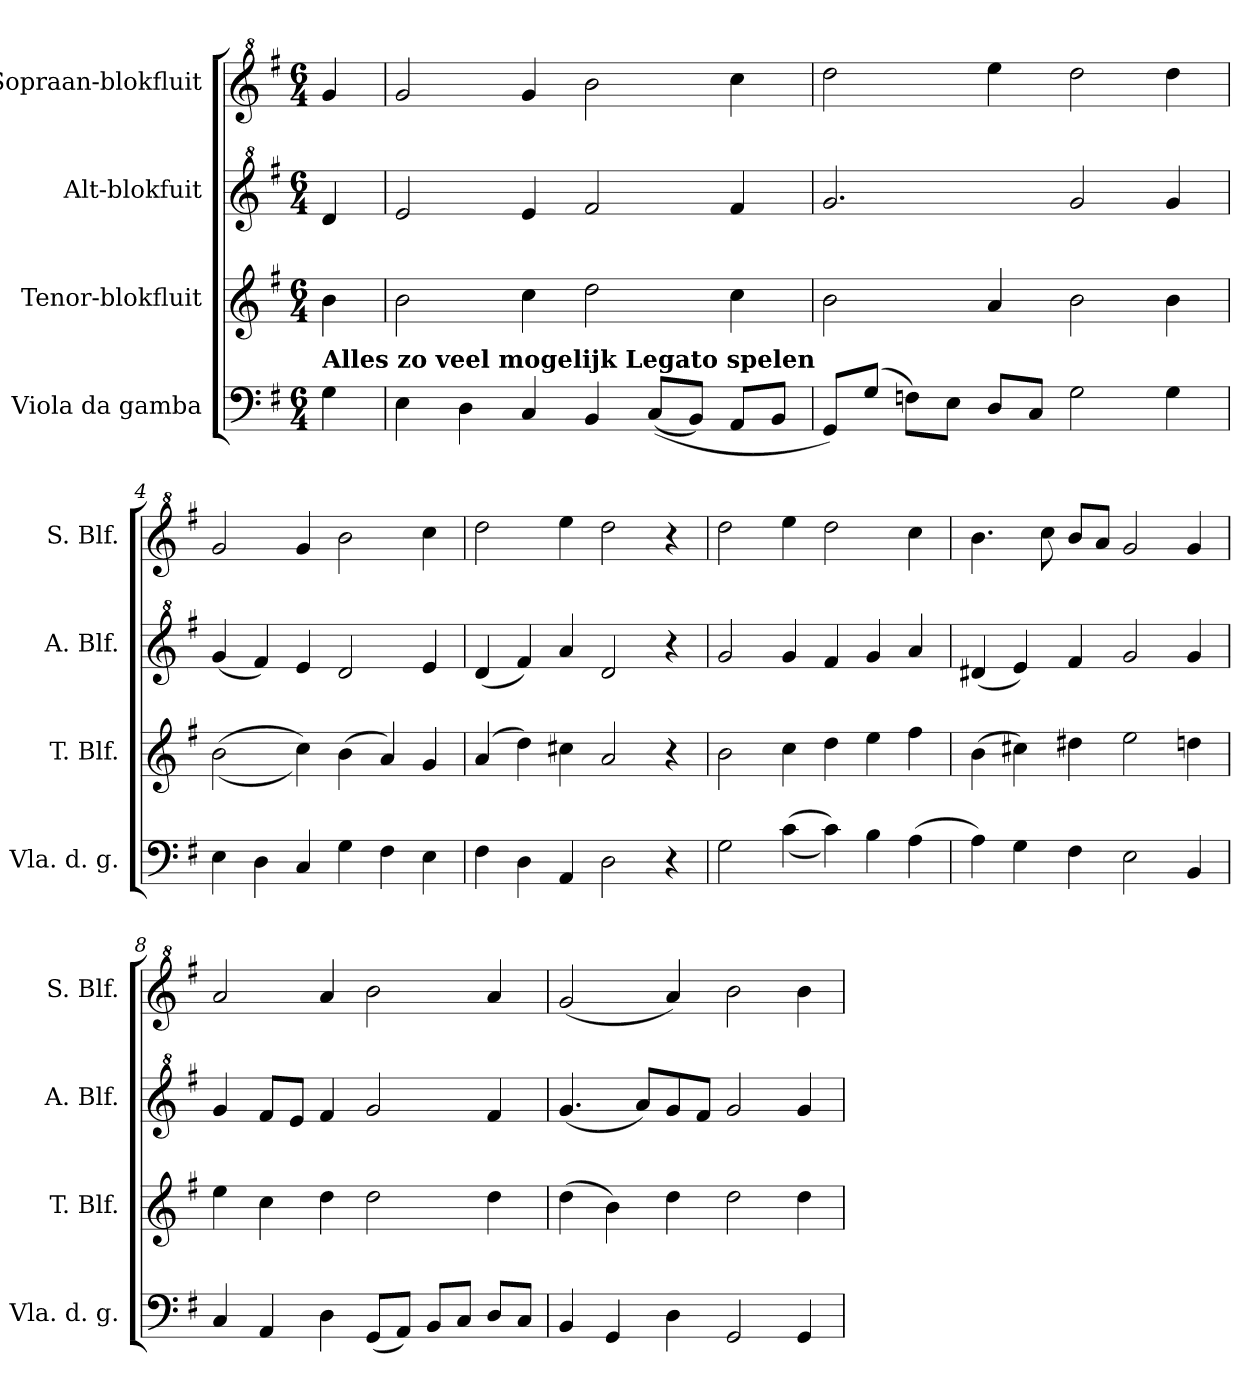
**kern	**kern	**kern	**kern
*part4	*part3	*part2	*part1
*staff4	*staff3	*staff2	*staff1
*I"Viola da gamba	*I"Tenor-blokfluit	*I"Alt-blokfuit	*I"Sopraan-blokfluit
*I'Vla. d. g.	*I'T. Blf.	*I'A. Blf.	*I'S. Blf.
*clefF4	*clefG2	*clefG^2	*clefG^2
*k[f#]	*k[f#]	*k[f#]	*k[f#]
*M6/4	*M6/4	*M6/4	*M6/4
=1	=1	=1	=1
!LO:TX:a:B:t=Alles zo veel mogelijk Legato spelen	!	!	!
4G\	4b\	4dd/	4gg/
=2	=2	=2	=2
4E\	2b\	2ee/	2gg/
4D\	.	.	.
4C/	4cc\	4ee/	4gg/
4BB/	2dd\	2ff#/	2bb\
((8C/L	.	.	.
8BB/J)	.	.	.
8AA/L	4cc\	4ff#/	4ccc\
8BB/J	.	.	.
=3	=3	=3	=3
8GG/L)	2b\	2.gg/	2ddd\
(8G/J	.	.	.
8Fn\L)	.	.	.
8E\J	.	.	.
8D/L	4a/	.	4eee\
8C/J	.	.	.
2G\	2b\	2gg/	2ddd\
4G\	4b\	4gg/	4ddd\
=4	=4	=4	=4
4E\	((2b\	(4gg/	2gg/
4D\	.	4ff#/)	.
4C/	4cc\))	4ee/	4gg/
4G\	(4b\	2dd/	2bb\
4F#\	4a/)	.	.
4E\	4g/	4ee/	4ccc\
!!LO:LB:g=z
=5	=5	=5	=5
4F#\	(4a/	(4dd/	2ddd\
4D\	4dd\)	4ff#/)	.
4AA/	4cc#X\	4aa/	4eee\
2D\	2a/	2dd/	2ddd\
4r	4r	4r	4r
=6	=6	=6	=6
2G\	2b\	2gg/	2ddd\
((4c\	4cc\	4gg/	4eee\
4c\))	4dd\	4ff#/	2ddd\
4B\	4ee\	4gg/	.
(4A\	4ff#\	4aa/	4ccc\
=7	=7	=7	=7
4A\)	(4b\	(4dd#X/	4.bb\
4G\	4cc#X\)	4ee/)	.
.	.	.	8ccc\
4F#\	4dd#X\	4ff#/	8bb/L
.	.	.	8aa/J
2E\	2ee\	2gg/	2gg/
4BB/	4ddn\	4gg/	4gg/
=8	=8	=8	=8
4C/	4ee\	4gg/	2aa/
4AA/	4cc\	8ff#/L	.
.	.	8ee/J	.
4D\	4dd\	4ff#/	4aa/
(8GG/L	2dd\	2gg/	2bb\
8AA/J)	.	.	.
8BB/L	.	.	.
8C/J	.	.	.
8D/L	4dd\	4ff#/	4aa/
8C/J	.	.	.
!!LO:LB:g=z
=9	=9	=9	=9
4BB/	(4dd\	(4.gg/	(2gg/
4GG/	4b\)	.	.
.	.	8aa/L)	.
4D\	4dd\	8gg/	4aa/)
.	.	8ff#/J	.
2GG/	2dd\	2gg/	2bb\
4GG/	4dd\	4gg/	4bb\
=	=	=	=
*-	*-	*-	*-
